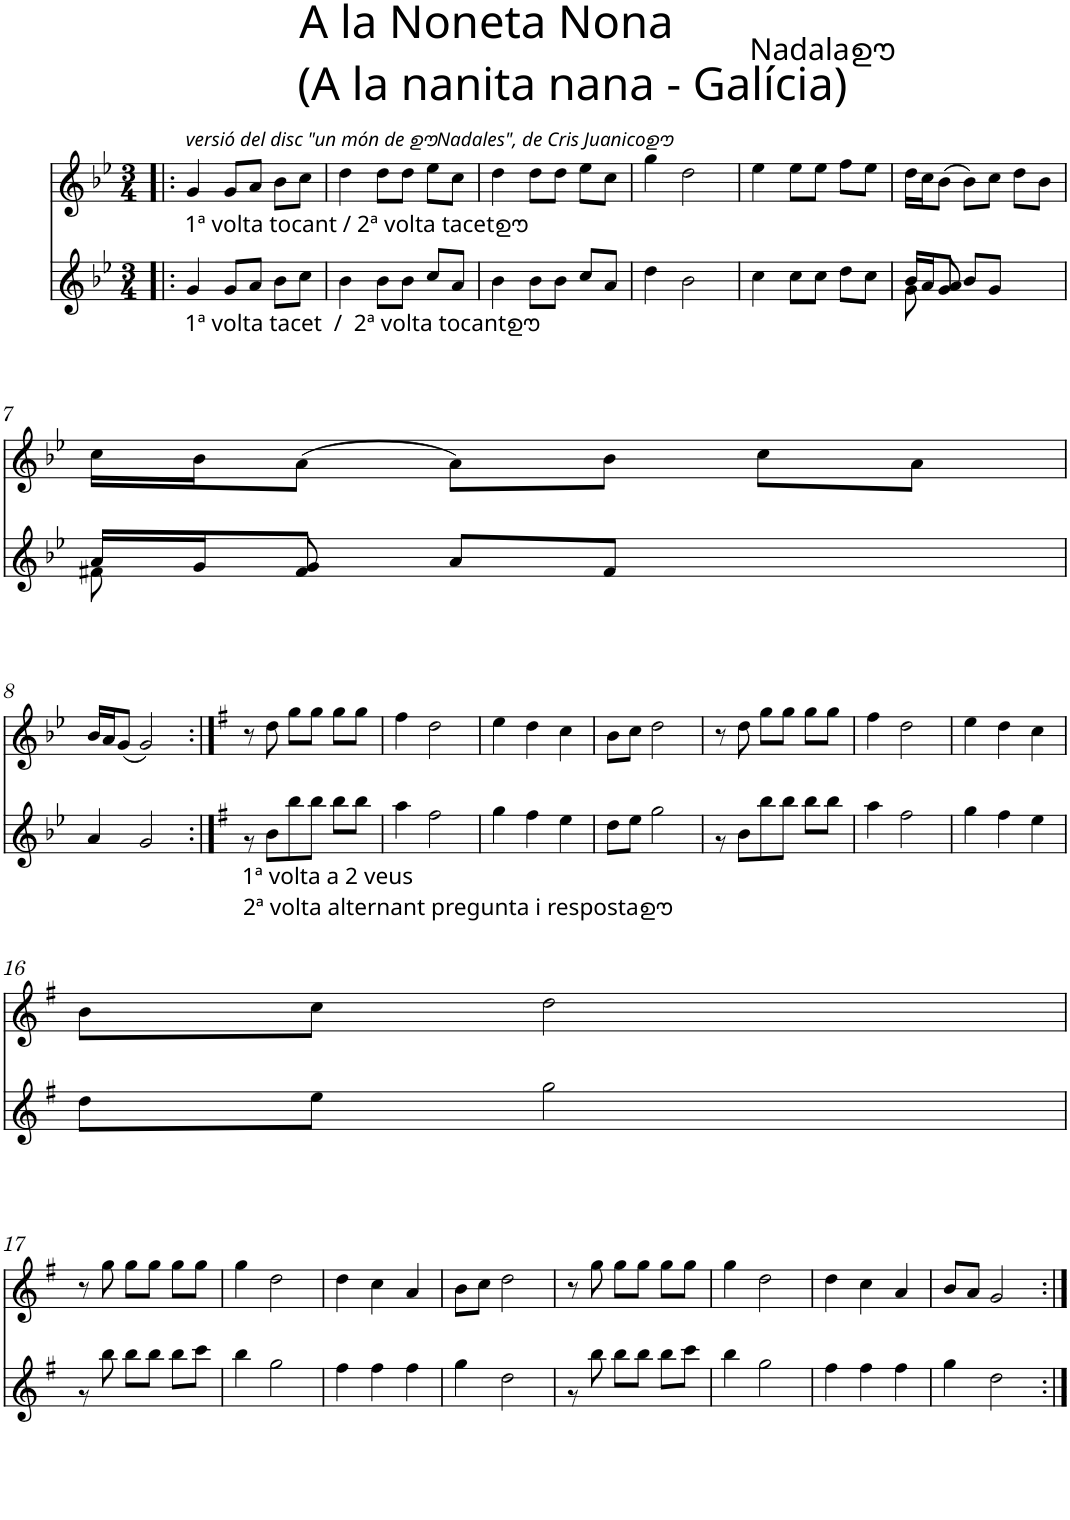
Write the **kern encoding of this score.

**kern	**kern
*part2	*part1
*staff2	*staff1
*I"Oboe	*I"Oboe
*I'Ob	*I'Ob
*clefG2	*clefG2
*k[b-e-]	*k[b-e-]
*M3/4	*M3/4
=1!|:	=1!|:
*^	*
!	!	!LO:TX:a:i:t=versió del disc "un món de ഊNadales", de Cris Juanicoഊ
!	!	!LO:TX:b:t=1ª volta tocant / 2ª volta tacetഊ
!LO:TX:b:t=1ª volta tacet  /  2ª volta tocantഊ	!	!
2.ryy	4g/	4g/
.	8g/L	8g/L
.	8a/J	8a/J
.	8b-\L	8b-\L
!	!	!LO:TX:a:t=A la Noneta Nona
!	!	!LO:TX:a:t=(A la nanita nana - Galícia)
.	8cc\J	8cc\J
=2	=2	=2
2.ryy	4b-\	4dd\
.	8b-\L	8dd\L
.	8b-\J	8dd\J
.	8cc/L	8ee-\L
.	8a/J	8cc\J
=3	=3	=3
2.ryy	4b-\	4dd\
.	8b-\L	8dd\L
.	8b-\J	8dd\J
.	8cc/L	8ee-\L
.	8a/J	8cc\J
=4	=4	=4
2.ryy	4dd\	4gg\
.	2b-\	2dd\
=5	=5	=5
!	!	!LO:TX:a:t=Nadalaഊ
2.ryy	4cc\	4ee-\
.	8cc\L	8ee-\L
.	8cc\J	8ee-\J
.	8dd\L	8ff\L
.	8cc\J	8ee-\J
=6	=6	=6
16b-/LL	8g\	16dd\LL
16a/J	.	16cc\J
8g/J	8a/	(>8b-\J
2ryy	8b-/L	8b-\L)
.	8g/J	8cc\J
.	4ryy	8dd\L
.	.	8b-\J
!!LO:LB:g=z
=7	=7	=7
16a/LL	8f#X\	16cc\LL
16g/J	.	16b-\J
8f#/J	8g/	(>8a\J
2ryy	8a/L	8a\L)
.	8f#/J	8b-\J
.	4ryy	8cc\L
.	.	8a\J
!!LO:LB:g=z
=8	=8	=8
2.ryy	4a/	16b-/LL
.	.	16a/J
.	.	(<8g/J
.	2g/	2g/)
=9:|!	=9:|!	=9:|!
*k[f#]	*	*k[f#]
!LO:TX:b:t=1ª volta a 2 veus	!	!
!LO:TX:b:t=2ª volta alternant pregunta i respostaഊ	!	!
2.ryy	8r	8r
.	8b\L	8dd\
.	8bb\	8gg\L
.	8bb\J	8gg\J
.	8bb\L	8gg\L
.	8bb\J	8gg\J
=10	=10	=10
2.ryy	4aa\	4ff#\
.	2ff#\	2dd\
=11	=11	=11
2.ryy	4gg\	4ee\
.	4ff#\	4dd\
.	4ee\	4cc\
=12	=12	=12
2.ryy	8dd\L	8b\L
.	8ee\J	8cc\J
.	2gg\	2dd\
=13	=13	=13
2.ryy	8r	8r
.	8b\L	8dd\
.	8bb\	8gg\L
.	8bb\J	8gg\J
.	8bb\L	8gg\L
.	8bb\J	8gg\J
=14	=14	=14
2.ryy	4aa\	4ff#\
.	2ff#\	2dd\
=15	=15	=15
2.ryy	4gg\	4ee\
.	4ff#\	4dd\
.	4ee\	4cc\
!!LO:LB:g=z
=16	=16	=16
2.ryy	8dd\L	8b\L
.	8ee\J	8cc\J
.	2gg\	2dd\
!!LO:LB:g=z
=17	=17	=17
2.ryy	8r	8r
.	8bb\	8gg\
.	8bb\L	8gg\L
.	8bb\J	8gg\J
.	8bb\L	8gg\L
.	8ccc\J	8gg\J
=18	=18	=18
2.ryy	4bb\	4gg\
.	2gg\	2dd\
=19	=19	=19
2.ryy	4ff#\	4dd\
.	4ff#\	4cc\
.	4ff#\	4a/
*v	*v	*
=20	=20
4gg\	8b\L
.	8cc\J
2dd\	2dd\
=21	=21
*^	*
2.ryy	8r	8r
.	8bb\	8gg\
.	8bb\L	8gg\L
.	8bb\J	8gg\J
.	8bb\L	8gg\L
.	8ccc\J	8gg\J
=22	=22	=22
2.ryy	4bb\	4gg\
.	2gg\	2dd\
=23	=23	=23
2.ryy	4ff#\	4dd\
.	4ff#\	4cc\
.	4ff#\	4a/
*v	*v	*
=24	=24
4gg\	8b/L
.	8a/J
2dd\	2g/
=:|!	=:|!
*-	*-
